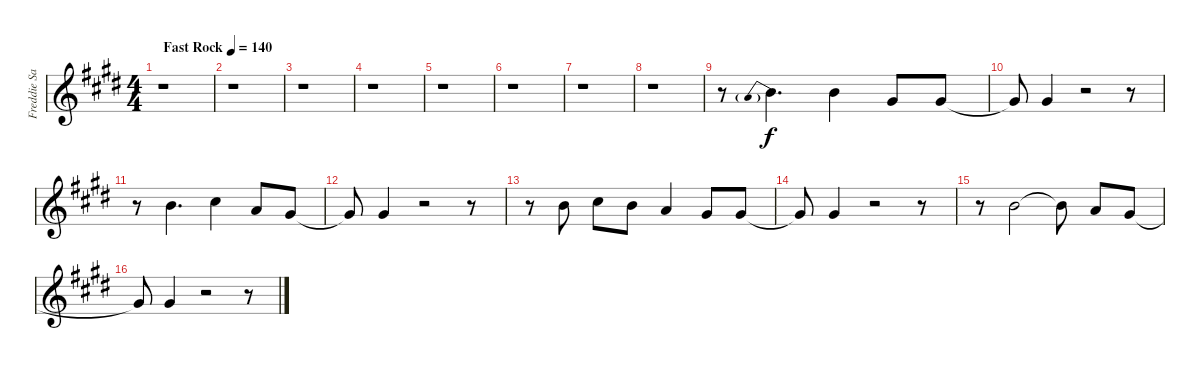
\track ("Freddie Salem Vocals" "Freddie Sa") {instrument tenorsax}
\staff {score}
\tuning (E4 B3 G3 D3 A2 E2) {hide}
\ts (4 4)
\tempo (140 "Fast Rock")
\clef g2
\ks e
r.1{dy f instrument tenorsax} |
r.1 |
r.1 |
r.1 |
r.1 |
r.1 |
r.1 |
r.1 |
r.8 5.1{be (prebend 0 4 60 4)}.4{d} 5.1{be (custom 0 4 15 4 30 0 60 0)}.4 4.1.8 4.1.8 |
4.1{t}.8 4.1.4 r.2 r.8 |
r.8 7.1.4{d} 9.1.4 5.1.8 4.1.8 |
4.1{t}.8 4.1.4 r.2 r.8 |
r.8 7.1.8 9.1.8 7.1.8 5.1.4 4.1.8 4.1.8 |
4.1{t}.8 4.1.4 r.2 r.8 |
r.8 7.1.2 7.1{t}.8 5.1.8 4.1.8 |
4.1{t}.8 4.1.4 r.2 r.8
